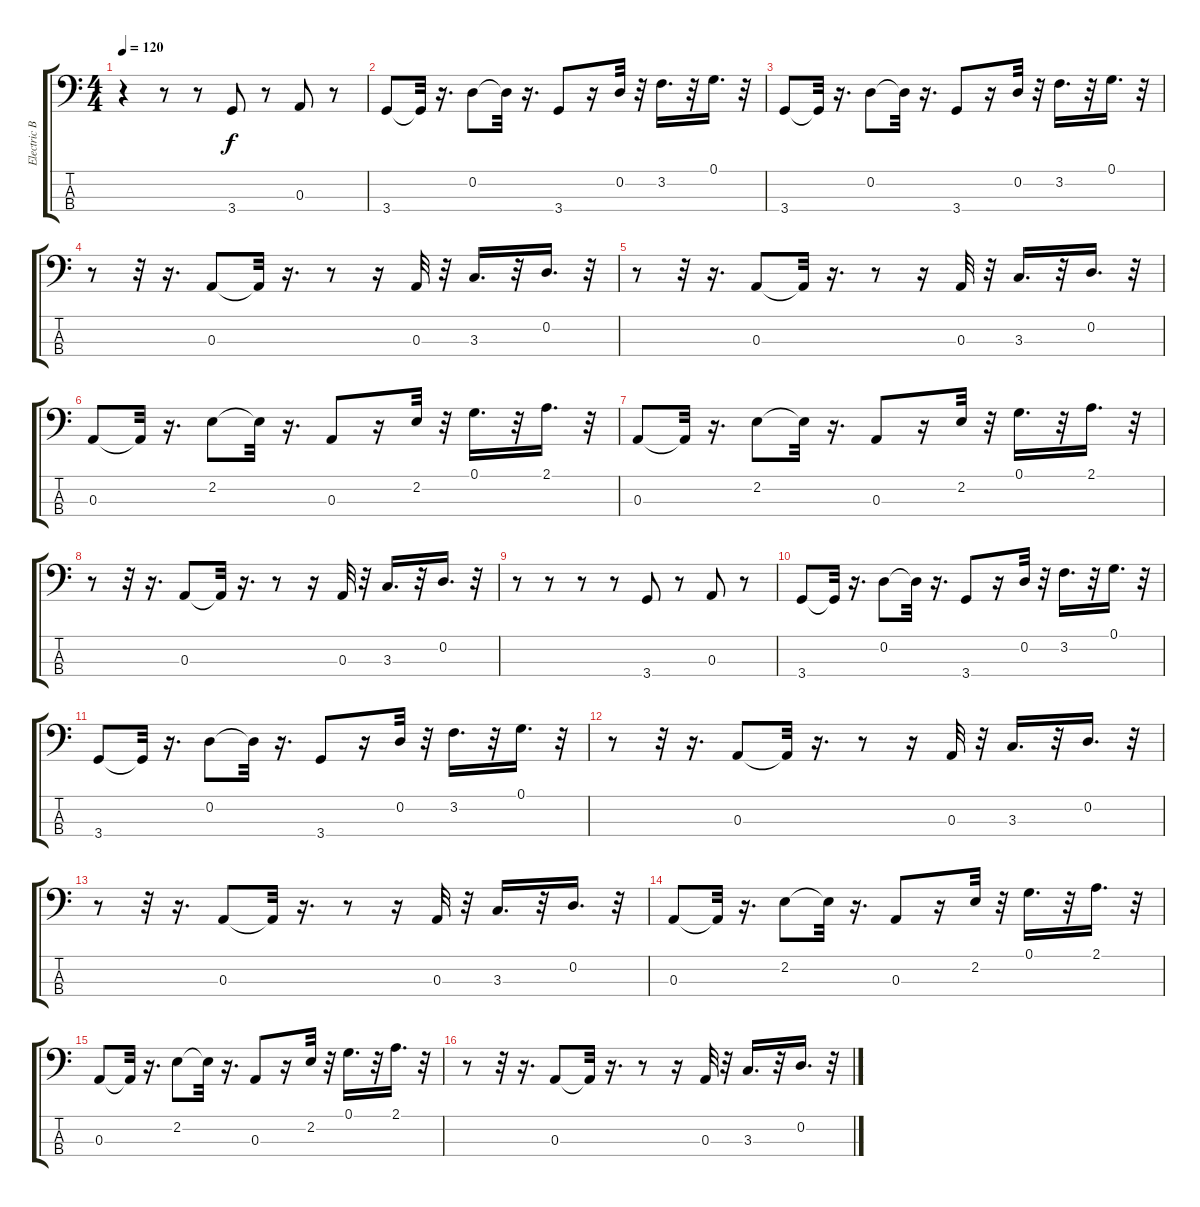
\track ("Electric Bass" "Electric B") {instrument electricbassfinger}
\staff {score tabs}
\tuning (G2 D2 A1 E1) {hide}
\ts (4 4)
\tempo 120
\clef f4
\ks c
r.4{dy f instrument electricbassfinger} r.8 r.8 3.4.8 r.8 0.3.8 r.8 |
3.4.8 3.4{t}.32 r.16{d} 0.2.8 0.2{t}.32 r.16{d} 3.4.8 r.16 0.2.32 r.32 3.2.16{d} r.32 0.1.16{d} r.32 |
3.4.8 3.4{t}.32 r.16{d} 0.2.8 0.2{t}.32 r.16{d} 3.4.8 r.16 0.2.32 r.32 3.2.16{d} r.32 0.1.16{d} r.32 |
r.8 r.32 r.16{d} 0.3.8 0.3{t}.32 r.16{d} r.8 r.16 0.3.32 r.32 3.3.16{d} r.32 0.2.16{d} r.32 |
r.8 r.32 r.16{d} 0.3.8 0.3{t}.32 r.16{d} r.8 r.16 0.3.32 r.32 3.3.16{d} r.32 0.2.16{d} r.32 |
0.3.8 0.3{t}.32 r.16{d} 2.2.8 2.2{t}.32 r.16{d} 0.3.8 r.16 2.2.32 r.32 0.1.16{d} r.32 2.1.16{d} r.32 |
0.3.8 0.3{t}.32 r.16{d} 2.2.8 2.2{t}.32 r.16{d} 0.3.8 r.16 2.2.32 r.32 0.1.16{d} r.32 2.1.16{d} r.32 |
r.8 r.32 r.16{d} 0.3.8 0.3{t}.32 r.16{d} r.8 r.16 0.3.32 r.32 3.3.16{d} r.32 0.2.16{d} r.32 |
r.8 r.8 r.8 r.8 3.4.8 r.8 0.3.8 r.8 |
3.4.8 3.4{t}.32 r.16{d} 0.2.8 0.2{t}.32 r.16{d} 3.4.8 r.16 0.2.32 r.32 3.2.16{d} r.32 0.1.16{d} r.32 |
3.4.8 3.4{t}.32 r.16{d} 0.2.8 0.2{t}.32 r.16{d} 3.4.8 r.16 0.2.32 r.32 3.2.16{d} r.32 0.1.16{d} r.32 |
r.8 r.32 r.16{d} 0.3.8 0.3{t}.32 r.16{d} r.8 r.16 0.3.32 r.32 3.3.16{d} r.32 0.2.16{d} r.32 |
r.8 r.32 r.16{d} 0.3.8 0.3{t}.32 r.16{d} r.8 r.16 0.3.32 r.32 3.3.16{d} r.32 0.2.16{d} r.32 |
0.3.8 0.3{t}.32 r.16{d} 2.2.8 2.2{t}.32 r.16{d} 0.3.8 r.16 2.2.32 r.32 0.1.16{d} r.32 2.1.16{d} r.32 |
0.3.8 0.3{t}.32 r.16{d} 2.2.8 2.2{t}.32 r.16{d} 0.3.8 r.16 2.2.32 r.32 0.1.16{d} r.32 2.1.16{d} r.32 |
r.8 r.32 r.16{d} 0.3.8 0.3{t}.32 r.16{d} r.8 r.16 0.3.32 r.32 3.3.16{d} r.32 0.2.16{d} r.32
